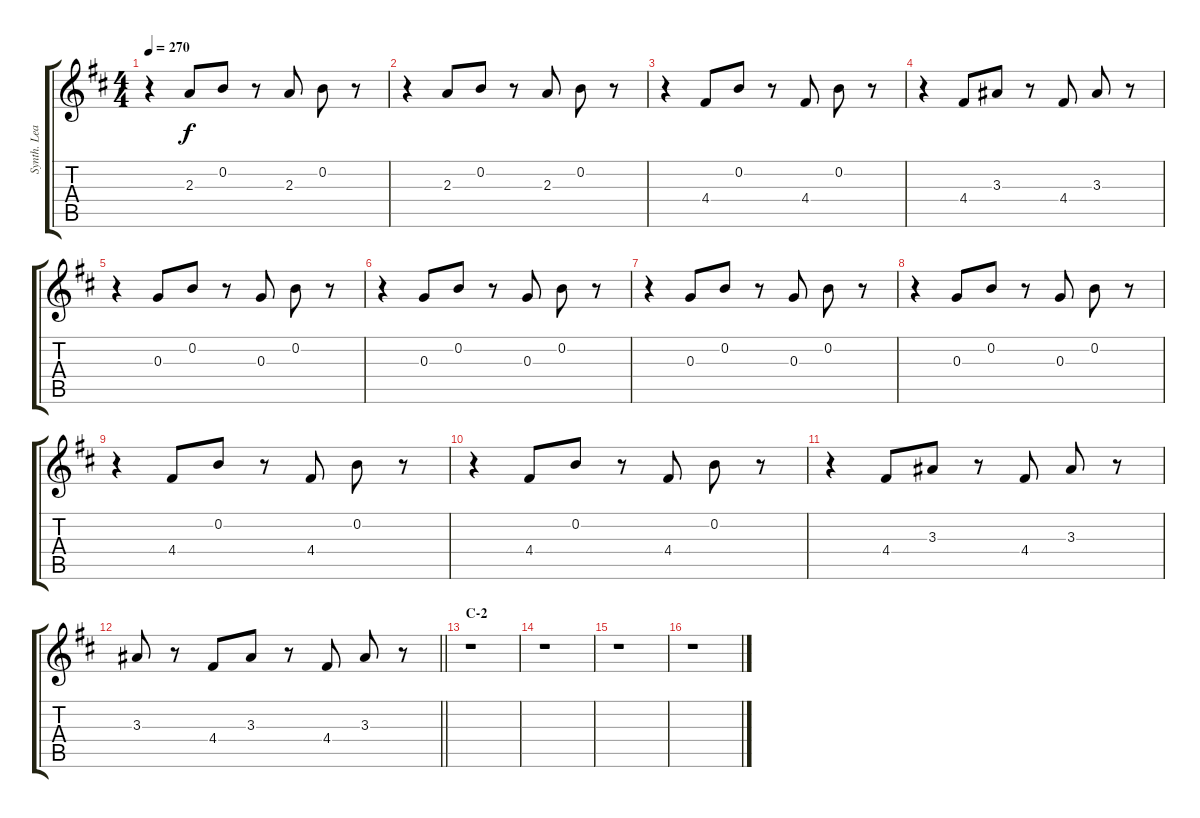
\track ("Synth. Lead I" "Synth. Lea") {instrument lead2sawtooth}
\staff {score tabs}
\tuning (E5 B4 G4 D4 A3 E3) {hide}
\ts (4 4)
\tempo 270
\clef g2
\ks d
r.4{dy f} 2.3.8 0.2.8 r.8 2.3.8 0.2.8 r.8 |
r.4 2.3.8 0.2.8 r.8 2.3.8 0.2.8 r.8 |
r.4 4.4.8 0.2.8 r.8 4.4.8 0.2.8 r.8 |
r.4 4.4.8 3.3.8 r.8 4.4.8 3.3.8 r.8 |
r.4 0.3.8 0.2.8 r.8 0.3.8 0.2.8 r.8 |
r.4 0.3.8 0.2.8 r.8 0.3.8 0.2.8 r.8 |
r.4 0.3.8 0.2.8 r.8 0.3.8 0.2.8 r.8 |
r.4 0.3.8 0.2.8 r.8 0.3.8 0.2.8 r.8 |
r.4 4.4.8 0.2.8 r.8 4.4.8 0.2.8 r.8 |
r.4 4.4.8 0.2.8 r.8 4.4.8 0.2.8 r.8 |
r.4 4.4.8 3.3.8 r.8 4.4.8 3.3.8 r.8 |
\barLineRight lightlight
3.3.8 r.8 4.4.8 3.3.8 r.8 4.4.8 3.3.8 r.8 |
\section ("" "C-2")
r.1 |
r.1 |
r.1 |
r.1
